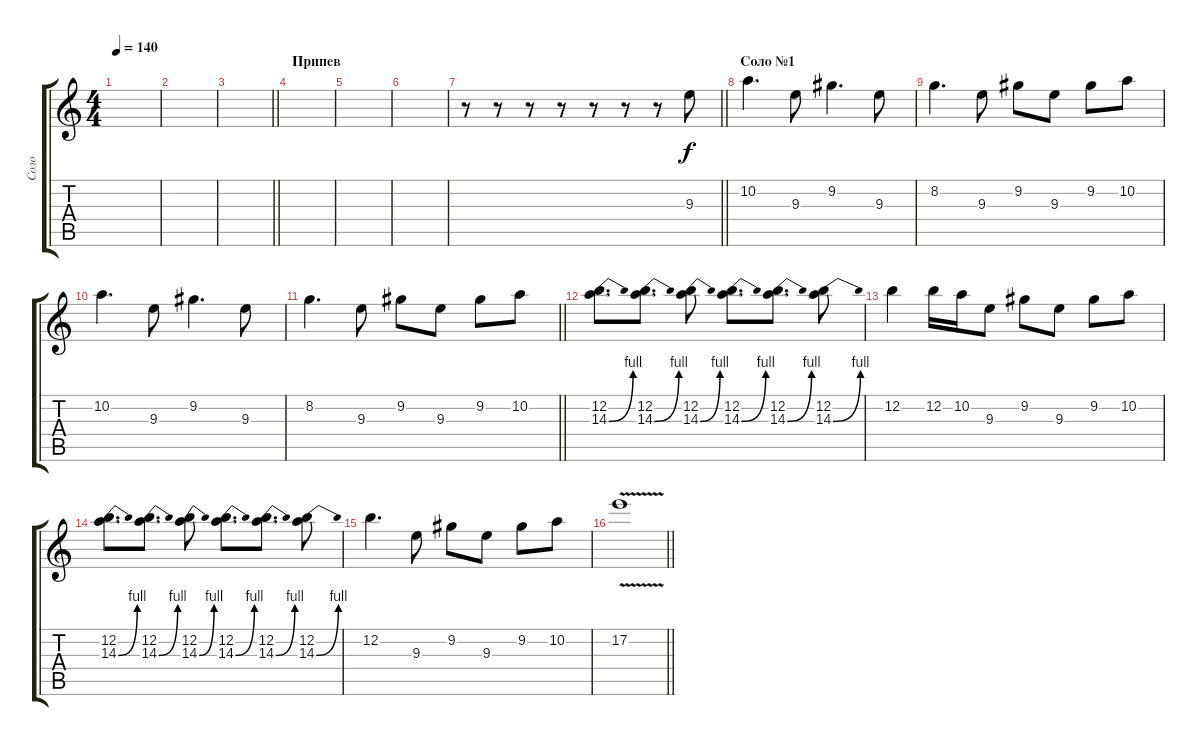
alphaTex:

\track ("Соло" "Соло") {instrument overdrivenguitar}
\staff {score tabs}
\tuning (E4 B3 G3 D3 A2 E2) {hide}
\ts (4 4)
\tempo 140
\clef g2
\ks c
|
|
\barLineRight lightlight
|
\section ("" "Припев")
|
|
|
\barLineRight lightlight
r.8 r.8 r.8 r.8 r.8 r.8 r.8 9.3.8 |
\section ("" "Соло №1")
10.2.4{d} 9.3.8 9.2.4{d} 9.3.8 |
8.2.4{d} 9.3.8 9.2.8 9.3.8 9.2.8 10.2.8 |
10.2.4{d} 9.3.8 9.2.4{d} 9.3.8 |
\barLineRight lightlight
8.2.4{d} 9.3.8 9.2.8 9.3.8 9.2.8 10.2.8 |
(12.2 14.3{be (bend 0 0 60 4)}).8{d} (12.2 14.3{be (bend 0 0 60 4)}).8{d} (12.2 14.3{be (bend 0 0 60 4)}).8 (12.2 14.3{be (bend 0 0 60 4)}).8{d} (12.2 14.3{be (bend 0 0 60 4)}).8{d} (12.2 14.3{be (bend 0 0 60 4)}).8 |
12.2.4 12.2.16 10.2.16 9.3.8 9.2.8 9.3.8 9.2.8 10.2.8 |
(12.2 14.3{be (bend 0 0 60 4)}).8{d} (12.2 14.3{be (bend 0 0 60 4)}).8{d} (12.2 14.3{be (bend 0 0 60 4)}).8 (12.2 14.3{be (bend 0 0 60 4)}).8{d} (12.2 14.3{be (bend 0 0 60 4)}).8{d} (12.2 14.3{be (bend 0 0 60 4)}).8 |
12.2.4{d} 9.3.8 9.2.8 9.3.8 9.2.8 10.2.8 |
\barLineRight lightlight
17.2{v}.1
